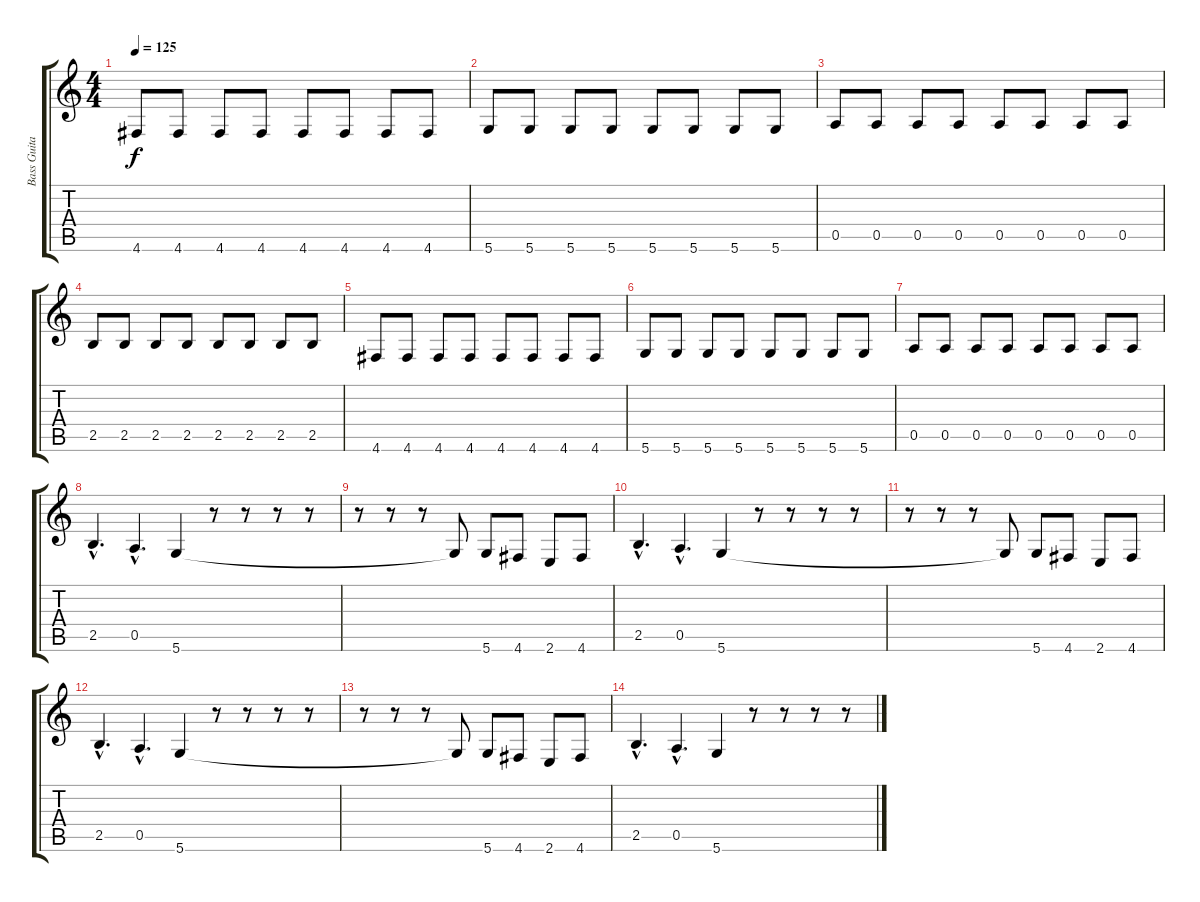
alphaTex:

\track ("Bass Guitar" "Bass Guita") {instrument electricbassfinger}
\staff {score tabs}
\tuning (E4 B3 G3 D3 A2 D2) {hide}
\ts (4 4)
\tempo 125
\clef g2
\ks c
4.6.8{dy f} 4.6.8 4.6.8 4.6.8 4.6.8 4.6.8 4.6.8 4.6.8 |
5.6.8 5.6.8 5.6.8 5.6.8 5.6.8 5.6.8 5.6.8 5.6.8 |
0.5.8 0.5.8 0.5.8 0.5.8 0.5.8 0.5.8 0.5.8 0.5.8 |
2.5.8 2.5.8 2.5.8 2.5.8 2.5.8 2.5.8 2.5.8 2.5.8 |
4.6.8 4.6.8 4.6.8 4.6.8 4.6.8 4.6.8 4.6.8 4.6.8 |
5.6.8 5.6.8 5.6.8 5.6.8 5.6.8 5.6.8 5.6.8 5.6.8 |
0.5.8 0.5.8 0.5.8 0.5.8 0.5.8 0.5.8 0.5.8 0.5.8 |
2.5{hac}.4{d} 0.5{hac}.4{d} 5.6.4 r.8 r.8 r.8 r.8 |
r.8 r.8 r.8 5.6{t}.8 5.6.8 4.6.8 2.6.8 4.6.8 |
2.5{hac}.4{d} 0.5{hac}.4{d} 5.6.4 r.8 r.8 r.8 r.8 |
r.8 r.8 r.8 5.6{t}.8 5.6.8 4.6.8 2.6.8 4.6.8 |
2.5{hac}.4{d} 0.5{hac}.4{d} 5.6.4 r.8 r.8 r.8 r.8 |
r.8 r.8 r.8 5.6{t}.8 5.6.8 4.6.8 2.6.8 4.6.8 |
2.5{hac}.4{d} 0.5{hac}.4{d} 5.6.4 r.8 r.8 r.8 r.8
